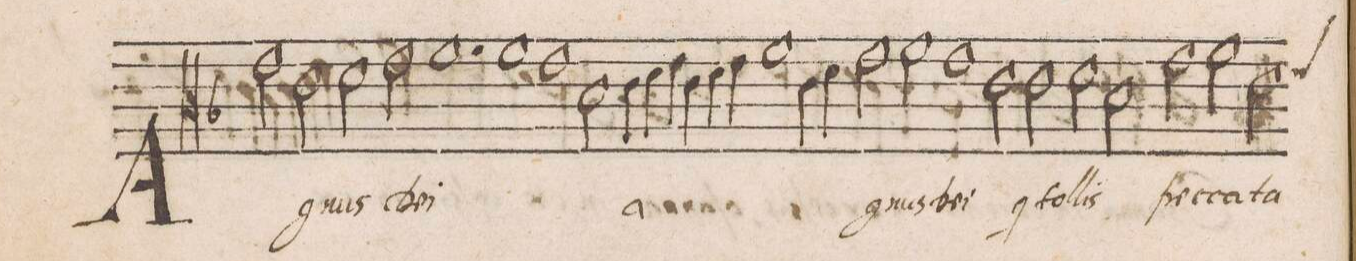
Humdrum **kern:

**kern	**text
*I"ALTVS	*
*clefC3	*
*k[b-]	*
*met(C|)	*
*M2/1	*
2g\	A-
2e\	.
2f\	-gnus
2g\	De-
=2-	=2-
1.a	-i
1a\	.
=3-	=3-
1g	.
2d\	.
=4-	=4-
4e\	a-
4f\	.
4g\	.
4e\	.
4f\	.
4g\	.
1a\	.
=5-	=5-
4e\	.
4f\	.
2g\	.
2a\	-gnus
=6-	=6-
1g	De-
2e\	-i
2e\	q(ui)
=7-	=7-
2f\	tol-
2d\	-lis
2g\	pec-
2a\	-ca-
=8-	=8-
*custos:f	*
2e\	-ta
*-	*-
